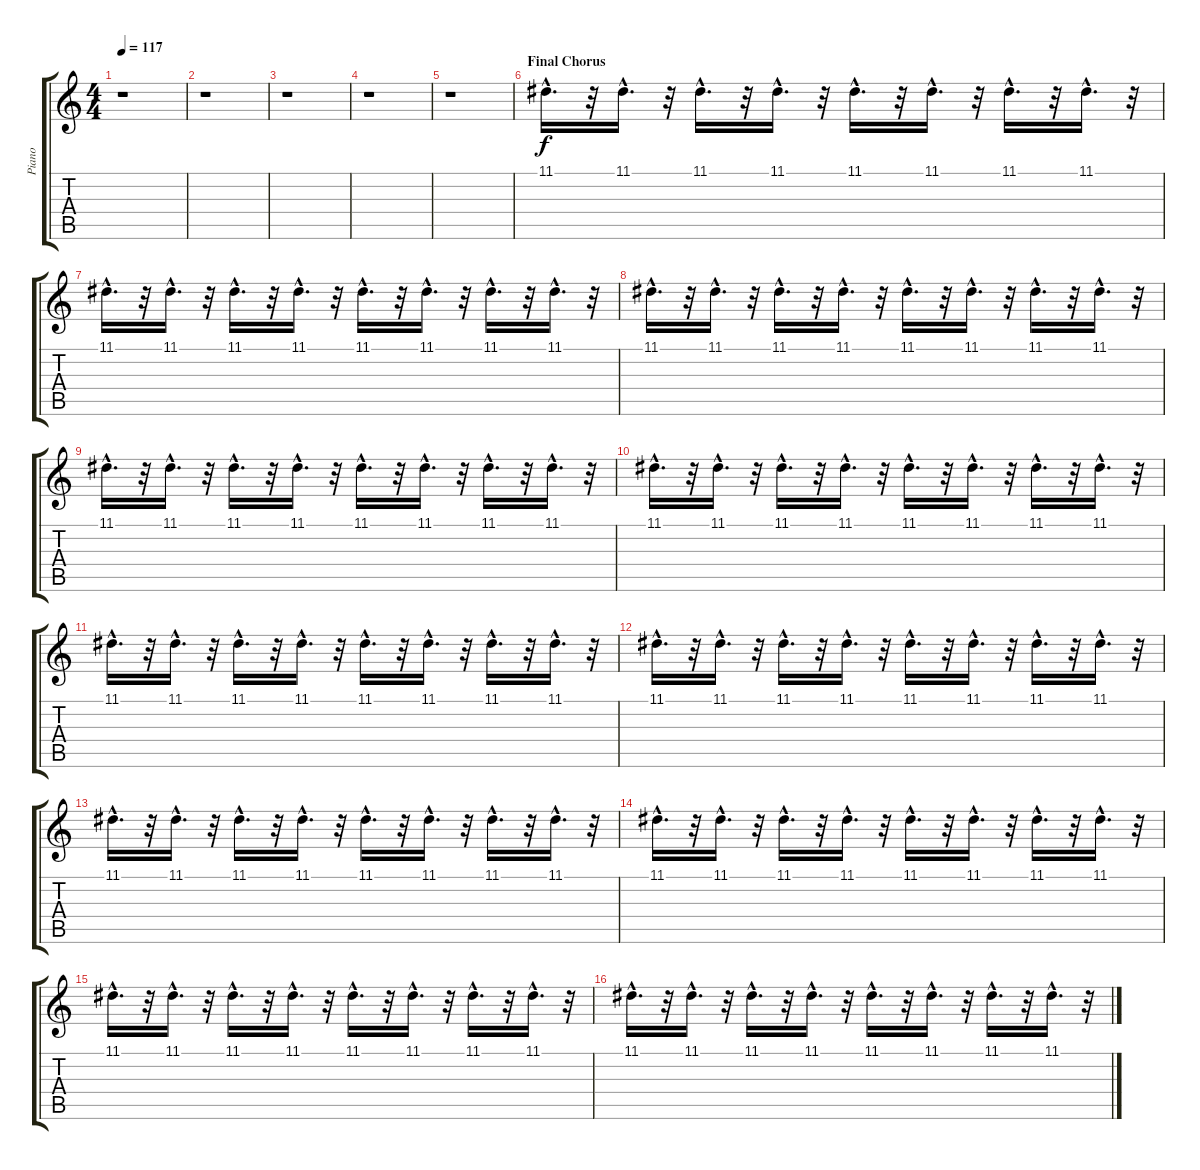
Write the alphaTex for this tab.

\track ("Piano" "Piano") {instrument acousticgrandpiano}
\staff {score tabs}
\tuning (E4 B3 G3 D3 A2 E2) {hide}
\ts (4 4)
\tempo 117
\clef g2
\ks c
r.1{dy f} |
r.1 |
r.1 |
r.1 |
r.1 |
\section ("" "Final Chorus")
11.1{hac}.16{d} r.32 11.1{hac}.16{d} r.32 11.1{hac}.16{d} r.32 11.1{hac}.16{d} r.32 11.1{hac}.16{d} r.32 11.1{hac}.16{d} r.32 11.1{hac}.16{d} r.32 11.1{hac}.16{d} r.32 |
11.1{hac}.16{d} r.32 11.1{hac}.16{d} r.32 11.1{hac}.16{d} r.32 11.1{hac}.16{d} r.32 11.1{hac}.16{d} r.32 11.1{hac}.16{d} r.32 11.1{hac}.16{d} r.32 11.1{hac}.16{d} r.32 |
11.1{hac}.16{d} r.32 11.1{hac}.16{d} r.32 11.1{hac}.16{d} r.32 11.1{hac}.16{d} r.32 11.1{hac}.16{d} r.32 11.1{hac}.16{d} r.32 11.1{hac}.16{d} r.32 11.1{hac}.16{d} r.32 |
11.1{hac}.16{d} r.32 11.1{hac}.16{d} r.32 11.1{hac}.16{d} r.32 11.1{hac}.16{d} r.32 11.1{hac}.16{d} r.32 11.1{hac}.16{d} r.32 11.1{hac}.16{d} r.32 11.1{hac}.16{d} r.32 |
11.1{hac}.16{d} r.32 11.1{hac}.16{d} r.32 11.1{hac}.16{d} r.32 11.1{hac}.16{d} r.32 11.1{hac}.16{d} r.32 11.1{hac}.16{d} r.32 11.1{hac}.16{d} r.32 11.1{hac}.16{d} r.32 |
11.1{hac}.16{d} r.32 11.1{hac}.16{d} r.32 11.1{hac}.16{d} r.32 11.1{hac}.16{d} r.32 11.1{hac}.16{d} r.32 11.1{hac}.16{d} r.32 11.1{hac}.16{d} r.32 11.1{hac}.16{d} r.32 |
11.1{hac}.16{d} r.32 11.1{hac}.16{d} r.32 11.1{hac}.16{d} r.32 11.1{hac}.16{d} r.32 11.1{hac}.16{d} r.32 11.1{hac}.16{d} r.32 11.1{hac}.16{d} r.32 11.1{hac}.16{d} r.32 |
11.1{hac}.16{d} r.32 11.1{hac}.16{d} r.32 11.1{hac}.16{d} r.32 11.1{hac}.16{d} r.32 11.1{hac}.16{d} r.32 11.1{hac}.16{d} r.32 11.1{hac}.16{d} r.32 11.1{hac}.16{d} r.32 |
11.1{hac}.16{d} r.32 11.1{hac}.16{d} r.32 11.1{hac}.16{d} r.32 11.1{hac}.16{d} r.32 11.1{hac}.16{d} r.32 11.1{hac}.16{d} r.32 11.1{hac}.16{d} r.32 11.1{hac}.16{d} r.32 |
11.1{hac}.16{d} r.32 11.1{hac}.16{d} r.32 11.1{hac}.16{d} r.32 11.1{hac}.16{d} r.32 11.1{hac}.16{d} r.32 11.1{hac}.16{d} r.32 11.1{hac}.16{d} r.32 11.1{hac}.16{d} r.32 |
11.1{hac}.16{d} r.32 11.1{hac}.16{d} r.32 11.1{hac}.16{d} r.32 11.1{hac}.16{d} r.32 11.1{hac}.16{d} r.32 11.1{hac}.16{d} r.32 11.1{hac}.16{d} r.32 11.1{hac}.16{d} r.32
